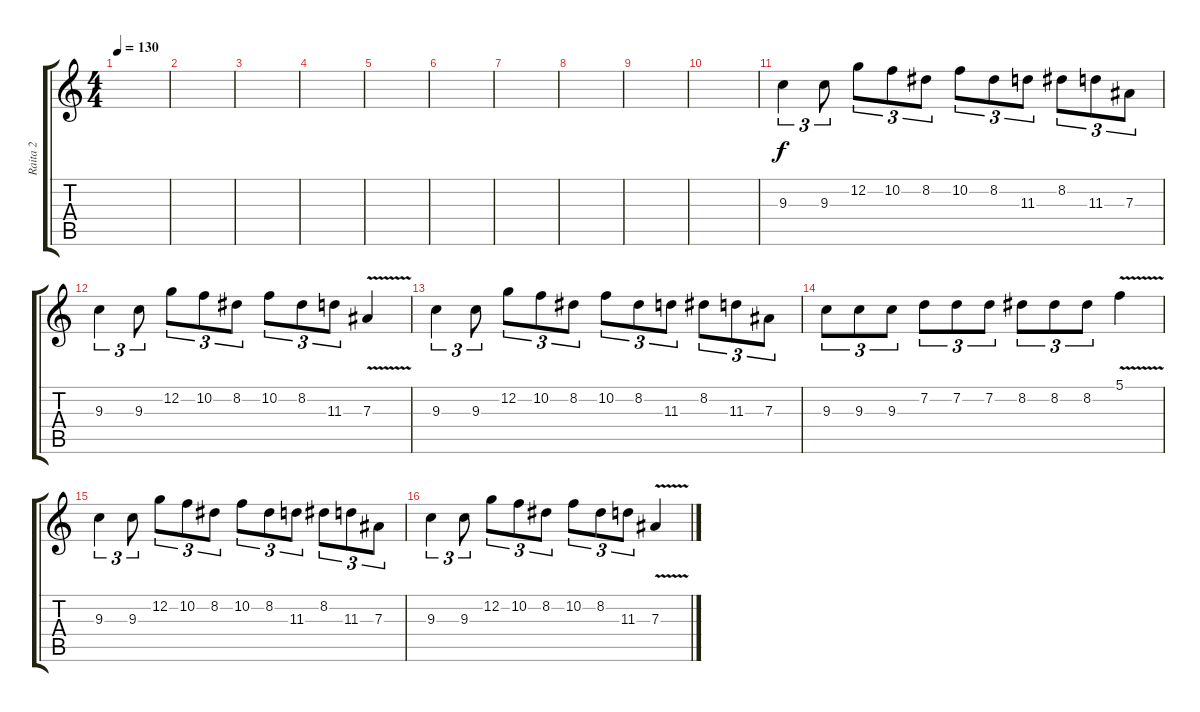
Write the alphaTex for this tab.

\track ("Raita 2" "Raita 2") {instrument distortionguitar}
\staff {score tabs}
\tuning (C4 G3 Eb3 Bb2 F2 C2) {hide}
\ts (4 4)
\tempo 130
\clef g2
\ks c
|
|
|
|
|
|
|
|
|
|
9.3.4{tu (3 2)} 9.3.8{tu (3 2)} 12.2.8{tu (3 2)} 10.2.8{tu (3 2)} 8.2.8{tu (3 2)} 10.2.8{tu (3 2)} 8.2.8{tu (3 2)} 11.3.8{tu (3 2)} 8.2.8{tu (3 2)} 11.3.8{tu (3 2)} 7.3.8{tu (3 2)} |
9.3.4{tu (3 2)} 9.3.8{tu (3 2)} 12.2.8{tu (3 2)} 10.2.8{tu (3 2)} 8.2.8{tu (3 2)} 10.2.8{tu (3 2)} 8.2.8{tu (3 2)} 11.3.8{tu (3 2)} 7.3{v}.4 |
9.3.4{tu (3 2)} 9.3.8{tu (3 2)} 12.2.8{tu (3 2)} 10.2.8{tu (3 2)} 8.2.8{tu (3 2)} 10.2.8{tu (3 2)} 8.2.8{tu (3 2)} 11.3.8{tu (3 2)} 8.2.8{tu (3 2)} 11.3.8{tu (3 2)} 7.3.8{tu (3 2)} |
9.3.8{tu (3 2)} 9.3.8{tu (3 2)} 9.3.8{tu (3 2)} 7.2.8{tu (3 2)} 7.2.8{tu (3 2)} 7.2.8{tu (3 2)} 8.2.8{tu (3 2)} 8.2.8{tu (3 2)} 8.2.8{tu (3 2)} 5.1{v}.4 |
9.3.4{tu (3 2)} 9.3.8{tu (3 2)} 12.2.8{tu (3 2)} 10.2.8{tu (3 2)} 8.2.8{tu (3 2)} 10.2.8{tu (3 2)} 8.2.8{tu (3 2)} 11.3.8{tu (3 2)} 8.2.8{tu (3 2)} 11.3.8{tu (3 2)} 7.3.8{tu (3 2)} |
9.3.4{tu (3 2)} 9.3.8{tu (3 2)} 12.2.8{tu (3 2)} 10.2.8{tu (3 2)} 8.2.8{tu (3 2)} 10.2.8{tu (3 2)} 8.2.8{tu (3 2)} 11.3.8{tu (3 2)} 7.3{v}.4
